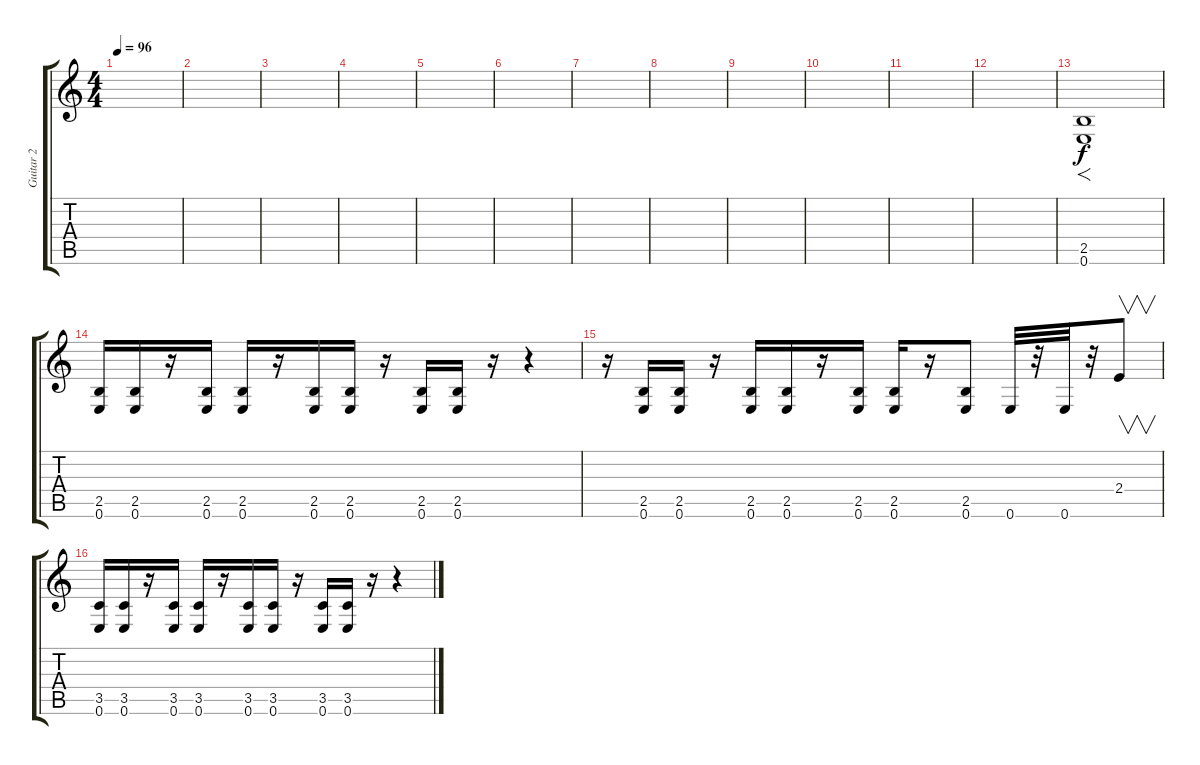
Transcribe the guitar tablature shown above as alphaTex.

\track ("Guitar 2" "Guitar 2") {instrument distortionguitar}
\staff {score tabs}
\tuning (E4 B3 G3 D3 A2 E2) {hide}
\ts (4 4)
\tempo 96
\clef g2
\ks c
|
|
|
|
|
|
|
|
|
|
|
|
(2.5 0.6).1{f} |
(2.5 0.6).16 (2.5 0.6).16 r.16 (2.5 0.6).16 (2.5 0.6).16 r.16 (2.5 0.6).16 (2.5 0.6).16 r.16 (2.5 0.6).16 (2.5 0.6).16 r.16 r.4 |
r.16 (2.5 0.6).16 (2.5 0.6).16 r.16 (2.5 0.6).16 (2.5 0.6).16 r.16 (2.5 0.6).16 (2.5 0.6).16 r.16 (2.5 0.6).8 0.6.32 r.32 0.6.32 r.32 2.4.8{v} |
(3.5 0.6).16 (3.5 0.6).16 r.16 (3.5 0.6).16 (3.5 0.6).16 r.16 (3.5 0.6).16 (3.5 0.6).16 r.16 (3.5 0.6).16 (3.5 0.6).16 r.16 r.4
